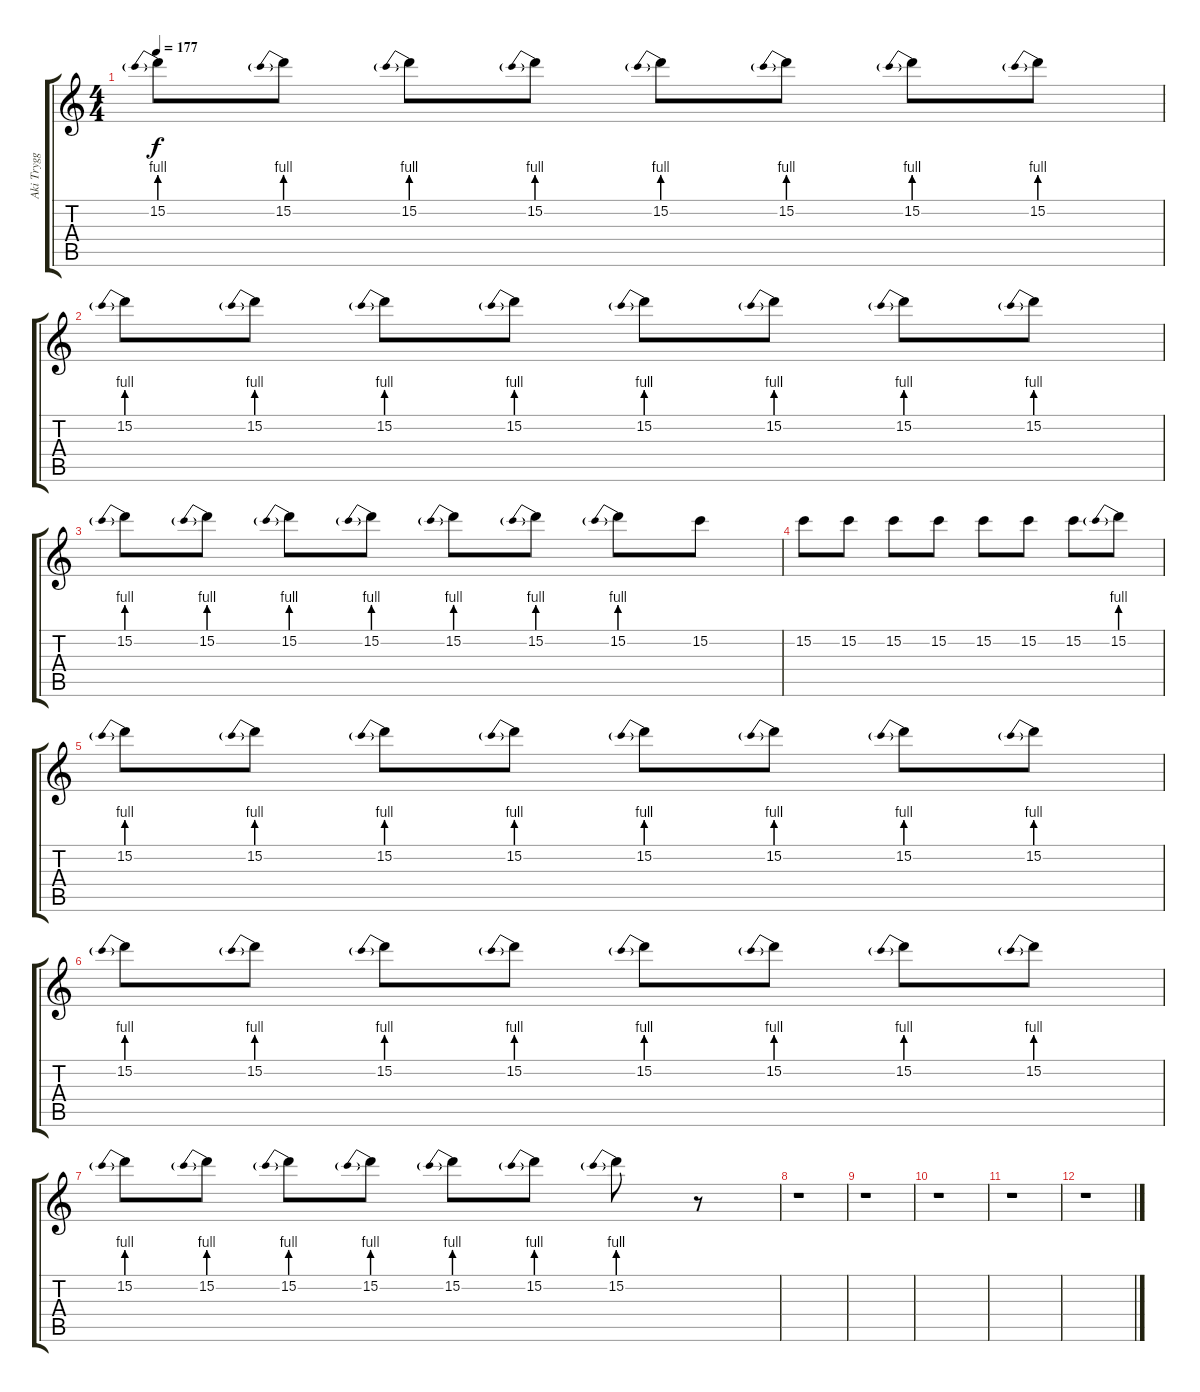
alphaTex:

\track ("Aki Trygg (solo)" "Aki Trygg ") {instrument distortionguitar}
\staff {score tabs}
\tuning (D4 A3 F3 C3 G2 D2) {hide}
\ts (4 4)
\tempo 177
\clef g2
\ks c
15.2{be (prebend 0 4 60 4)}.8{dy f} 15.2{be (prebend 0 4 60 4)}.8 15.2{be (prebend 0 4 60 4)}.8 15.2{be (prebend 0 4 60 4)}.8 15.2{be (prebend 0 4 60 4)}.8 15.2{be (prebend 0 4 60 4)}.8 15.2{be (prebend 0 4 60 4)}.8 15.2{be (prebend 0 4 60 4)}.8 |
15.2{be (prebend 0 4 60 4)}.8 15.2{be (prebend 0 4 60 4)}.8 15.2{be (prebend 0 4 60 4)}.8 15.2{be (prebend 0 4 60 4)}.8 15.2{be (prebend 0 4 60 4)}.8 15.2{be (prebend 0 4 60 4)}.8 15.2{be (prebend 0 4 60 4)}.8 15.2{be (prebend 0 4 60 4)}.8 |
15.2{be (prebend 0 4 60 4)}.8 15.2{be (prebend 0 4 60 4)}.8 15.2{be (prebend 0 4 60 4)}.8 15.2{be (prebend 0 4 60 4)}.8 15.2{be (prebend 0 4 60 4)}.8 15.2{be (prebend 0 4 60 4)}.8 15.2{be (prebend 0 4 60 4)}.8 15.2.8 |
15.2.8 15.2.8 15.2.8 15.2.8 15.2.8 15.2.8 15.2.8 15.2{be (prebend 0 4 60 4)}.8 |
15.2{be (prebend 0 4 60 4)}.8 15.2{be (prebend 0 4 60 4)}.8 15.2{be (prebend 0 4 60 4)}.8 15.2{be (prebend 0 4 60 4)}.8 15.2{be (prebend 0 4 60 4)}.8 15.2{be (prebend 0 4 60 4)}.8 15.2{be (prebend 0 4 60 4)}.8 15.2{be (prebend 0 4 60 4)}.8 |
15.2{be (prebend 0 4 60 4)}.8 15.2{be (prebend 0 4 60 4)}.8 15.2{be (prebend 0 4 60 4)}.8 15.2{be (prebend 0 4 60 4)}.8 15.2{be (prebend 0 4 60 4)}.8 15.2{be (prebend 0 4 60 4)}.8 15.2{be (prebend 0 4 60 4)}.8 15.2{be (prebend 0 4 60 4)}.8 |
15.2{be (prebend 0 4 60 4)}.8{volume 3} 15.2{be (prebend 0 4 60 4)}.8 15.2{be (prebend 0 4 60 4)}.8 15.2{be (prebend 0 4 60 4)}.8 15.2{be (prebend 0 4 60 4)}.8 15.2{be (prebend 0 4 60 4)}.8 15.2{be (prebend 0 4 60 4)}.8 r.8 |
r.1 |
r.1 |
r.1 |
r.1 |
r.1
